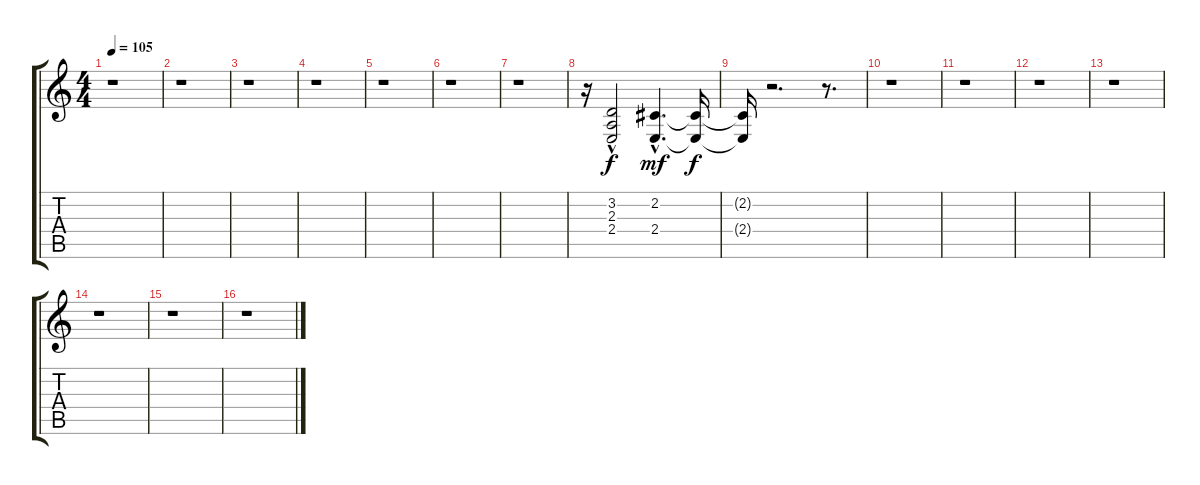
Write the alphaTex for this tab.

\track "" {instrument brasssection}
\staff {score tabs}
\tuning (E4 B3 G3 D3 A2 E2) {hide}
\ts (4 4)
\tempo 105
\clef g2
\ks c
r.1{dy f instrument brasssection} |
r.1 |
r.1 |
r.1 |
r.1 |
r.1 |
r.1 |
r.16 (3.2{hac} 2.3 2.4{hac}).2 (2.2{hac} 2.4{hac}).4{d dy mf} (2.2{t} 2.4{t}).16{dy f} |
(2.2{t} 2.4{t}).16 r.2{d} r.8{d} |
r.1 |
r.1 |
r.1 |
r.1 |
r.1 |
r.1 |
r.1
